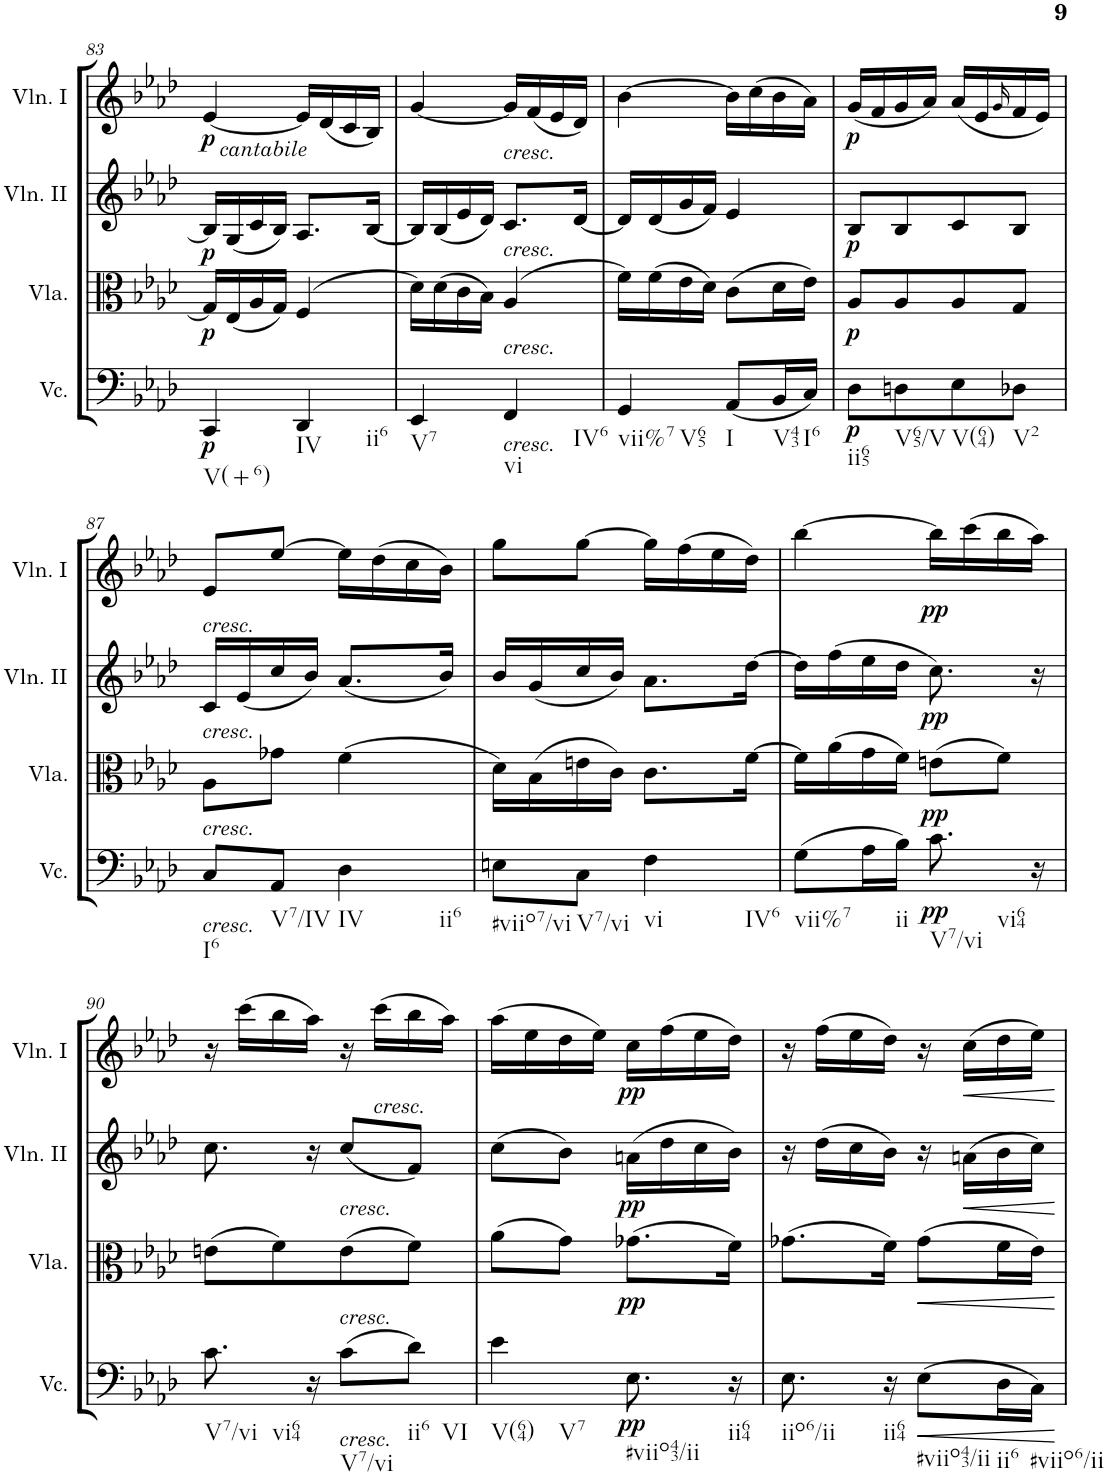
**kern	**dynam	**kern	**dynam	**kern	**dynam	**kern	**dynam
*part4	*part4	*part3	*part3	*part2	*part2	*part1	*part1
*staff4	*staff4	*staff3	*staff3	*staff2	*staff2	*staff1	*staff1
*I"Violoncello	*	*I"Viola	*	*I"Violino II	*	*I"Violino I	*
*I'Vc.	*	*I'Vla.	*	*I'Vln. II	*	*I'Vln. I	*
!!LO:PB:g=z
*clefF4	*	*clefC3	*	*clefG2	*	*clefG2	*
*k[b-e-a-d-]	*	*k[b-e-a-d-]	*	*k[b-e-a-d-]	*	*k[b-e-a-d-]	*
*M2/4	*	*M2/4	*	*M2/4	*	*M2/4	*
=83	=83	=83	=83	=83	=83	=83	=83
!	!	!	!	!	!	!LO:TX:b:i:t=cantabile	!
!LO:TX:b:t=V(+6)	!	!	!	!	!	!	!
!	!LO:DY:b	!	!LO:DY:b	!	!LO:DY:b	!	!LO:DY:b
4CC/	p	16G/LL]	p	16B-/LL]	p	[4e-/	p
.	.	(16E-/	.	(16G/	.	.	.
.	.	16A-/	.	16c/	.	.	.
.	.	16G/JJ)	.	16B-/JJ)	.	.	.
!LO:TX:b:t=IV	!	!	!	!	!	!	!
!LO:TX:b:t=ii6	!	!	!	!	!	!	!
4DD-/	.	(4F/	.	8.A-/L	.	16e-/LL]	.
.	.	.	.	.	.	(16d-/	.
.	.	.	.	.	.	16c/	.
.	.	.	.	[16B-/Jk	.	16B-/JJ)	.
=84	=84	=84	=84	=84	=84	=84	=84
!LO:TX:b:t=V7	!	!	!	!	!	!	!
4EE-/	.	16d-\LL)	.	16B-/LL]	.	[4g/	.
.	.	(16d-\	.	(16B-/	.	.	.
.	.	16c\	.	16e-/	.	.	.
.	.	16B-\JJ)	.	16d-/JJ)	.	.	.
!	!	!	!	!	!	!LO:TX:b:i:t=cresc.	!
!	!	!	!	!LO:TX:b:i:t=cresc.	!	!	!
!	!	!LO:TX:b:i:t=cresc.	!	!	!	!	!
!LO:TX:b:i:t=cresc.	!	!	!	!	!	!	!
!LO:TX:b:t=vi	!	!	!	!	!	!	!
!LO:TX:b:t=IV6	!	!	!	!	!	!	!
4FF/	.	(4A-/	.	8.c/L	.	16g/LL]	.
.	.	.	.	.	.	(16f/	.
.	.	.	.	.	.	16e-/	.
.	.	.	.	[16d-/Jk	.	16d-/JJ)	.
=85	=85	=85	=85	=85	=85	=85	=85
!LO:TX:b:t=vii%7	!	!	!	!	!	!	!
!LO:TX:b:t=V65	!	!	!	!	!	!	!
4GG/	.	16f\LL)	.	16d-/LL]	.	[4b-\	.
.	.	(16f\	.	(16d-/	.	.	.
.	.	16e-\	.	16g/	.	.	.
.	.	16d-\JJ)	.	16f/JJ)	.	.	.
!LO:TX:b:t=I	!	!	!	!	!	!	!
(8AA-/L	.	(8c\L	.	4e-/	.	16b-\LL]	.
.	.	.	.	.	.	(16cc\	.
!LO:TX:b:t=V43	!	!	!	!	!	!	!
16BB-/L	.	16d-\L	.	.	.	16b-\	.
!LO:TX:b:t=I6	!	!	!	!	!	!	!
16C/JJ)	.	16e-\JJ)	.	.	.	16a-\JJ)	.
=86	=86	=86	=86	=86	=86	=86	=86
!LO:TX:b:t=ii65	!	!	!	!	!	!	!
!	!LO:DY:b	!	!LO:DY:b	!	!LO:DY:b	!	!LO:DY:b
8D-\L	p	8A-/L	p	8B-/L	p	(16g/LL	p
.	.	.	.	.	.	16f/	.
!LO:TX:b:t=V65/V	!	!	!	!	!	!	!
8Dn\	.	8A-/	.	8B-/	.	16g/	.
.	.	.	.	.	.	16a-/JJ)	.
!LO:TX:b:t=V(64)	!	!	!	!	!	!	!
8E-\	.	8A-/	.	8c/	.	(16a-/LL	.
.	.	.	.	.	.	16e-/	.
.	.	.	.	.	.	16qg/	.
!LO:TX:b:t=V2	!	!	!	!	!	!	!
8D-X\J	.	8G/J	.	8B-/J	.	16f/	.
.	.	.	.	.	.	16e-/JJ)	.
!!LO:LB:g=z
=87	=87	=87	=87	=87	=87	=87	=87
!	!	!	!	!	!	!LO:TX:b:i:t=cresc.	!
!	!	!	!	!LO:TX:b:i:t=cresc.	!	!	!
!	!	!LO:TX:b:i:t=cresc.	!	!	!	!	!
!LO:TX:b:i:t=cresc.	!	!	!	!	!	!	!
!LO:TX:b:t=I6	!	!	!	!	!	!	!
8C/L	.	8A-\L	.	16c/LL	.	8e-/L	.
.	.	.	.	(16e-/	.	.	.
!LO:TX:b:t=V7/IV	!	!	!	!	!	!	!
8AA-/J	.	8g-X\J	.	16cc/	.	[8ee-/J	.
.	.	.	.	16b-/JJ)	.	.	.
!LO:TX:b:t=IV	!	!	!	!	!	!	!
!LO:TX:b:t=ii6	!	!	!	!	!	!	!
4D-\	.	(4f\	.	(8.a-/L	.	16ee-\LL]	.
.	.	.	.	.	.	(16dd-\	.
.	.	.	.	.	.	16cc\	.
.	.	.	.	16b-/Jk)	.	16b-\JJ)	.
=88	=88	=88	=88	=88	=88	=88	=88
!LO:TX:b:t=#viio7/vi	!	!	!	!	!	!	!
8En\L	.	16d-\LL)	.	16b-/LL	.	8gg\L	.
.	.	(16B-\	.	(16g/	.	.	.
!LO:TX:b:t=V7/vi	!	!	!	!	!	!	!
8C\J	.	16en\	.	16cc/	.	[8gg\J	.
.	.	16c\JJ)	.	16b-/JJ)	.	.	.
!LO:TX:b:t=vi	!	!	!	!	!	!	!
!LO:TX:b:t=IV6	!	!	!	!	!	!	!
4F\	.	8.c\L	.	8.a-\L	.	16gg\LL]	.
.	.	.	.	.	.	(16ff\	.
.	.	.	.	.	.	16ee-\	.
.	.	[16f\Jk	.	[16dd-\Jk	.	16dd-\JJ)	.
=89	=89	=89	=89	=89	=89	=89	=89
!LO:TX:b:t=vii%7	!	!	!	!	!	!	!
(8G\L	.	16f\LL]	.	16dd-\LL]	.	[4bb-\	.
.	.	(16a-\	.	(16ff\	.	.	.
16A-\L	.	16g\	.	16ee-\	.	.	.
!LO:TX:b:t=ii	!	!	!	!	!	!	!
16B-\JJ)	.	16f\JJ)	.	16dd-\JJ	.	.	.
!LO:TX:b:t=V7/vi	!	!	!	!	!	!	!
!LO:TX:b:t=vi64	!	!	!	!	!	!	!
!	!LO:DY:b	!	!LO:DY:b	!	!LO:DY:b	!	!LO:DY:b
8.c\	pp	(8en\L	pp	8.cc\)	pp	16bb-\LL]	pp
.	.	.	.	.	.	(16ccc\	.
.	.	8f\J)	.	.	.	16bb-\	.
16r	.	.	.	16r	.	16aa-\JJ)	.
!!LO:LB:g=z
=90	=90	=90	=90	=90	=90	=90	=90
!LO:TX:b:t=V7/vi	!	!	!	!	!	!	!
!LO:TX:b:t=vi64	!	!	!	!	!	!	!
8.c\	.	(8en\L	.	8.cc\	.	16r	.
.	.	.	.	.	.	(16ccc\LL	.
.	.	8f\)	.	.	.	16bb-\	.
16r	.	.	.	16r	.	16aa-\JJ)	.
!	!	!	!	!LO:TX:b:i:t=cresc.	!	!	!
!	!	!LO:TX:b:i:t=cresc.	!	!	!	!	!
!LO:TX:b:i:t=cresc.	!	!	!	!	!	!	!
!LO:TX:b:t=V7/vi	!	!	!	!	!	!	!
(8c\L	.	(8e\	.	(8cc/L	.	16r	.
!	!	!	!	!	!	!LO:TX:b:i:t=cresc.	!
.	.	.	.	.	.	(16ccc\LL	.
!LO:TX:b:t=ii6	!	!	!	!	!	!	!
!LO:TX:b:t=VI	!	!	!	!	!	!	!
8d-\J)	.	8f\J)	.	8f/J)	.	16bb-\	.
.	.	.	.	.	.	16aa-\JJ)	.
=91	=91	=91	=91	=91	=91	=91	=91
!LO:TX:b:t=V(64)	!	!	!	!	!	!	!
!LO:TX:b:t=V7	!	!	!	!	!	!	!
4e-\	.	(8a-\L	.	(8cc\L	.	(16aa-\LL	.
.	.	.	.	.	.	16ee-\	.
.	.	8g\J)	.	8b-\J)	.	16dd-\	.
.	.	.	.	.	.	16ee-\JJ)	.
!LO:TX:b:t=#viio43/ii	!	!	!	!	!	!	!
!	!LO:DY:b	!	!LO:DY:b	!	!LO:DY:b	!	!LO:DY:b
8.E-\	pp	(8.g-X\L	pp	(16an\LL	pp	16cc\LL	pp
.	.	.	.	16dd-\	.	(16ff\	.
.	.	.	.	16cc\	.	16ee-\	.
!LO:TX:b:t=ii64	!	!	!	!	!	!	!
16r	.	16f\Jk)	.	16b-\JJ)	.	16dd-\JJ)	.
=92	=92	=92	=92	=92	=92	=92	=92
!LO:TX:b:t=iio6/ii	!	!	!	!	!	!	!
8.E-\	.	(8.g-X\L	.	16r	.	16r	.
.	.	.	.	(16dd-\LL	.	(16ff\LL	.
.	.	.	.	16cc\	.	16ee-\	.
!LO:TX:b:t=ii64	!	!	!	!	!	!	!
16r	.	16f\Jk)	.	16b-\JJ)	.	16dd-\JJ)	.
!LO:TX:b:t=#viio43/ii	!	!	!	!	!	!	!
!	!	!	!LO:HP:b	!	!	!	!
(8E-\L	.	(8g-\L	<	16r	.	16r	.
!	!	!	!	!	!LO:HP:b	!	!LO:HP:b
.	.	.	.	(16an\LL	<	(16cc\LL	<
!LO:TX:b:t=ii6	!	!	!	!	!	!	!
16D-\L	.	16f\L	.	16b-\	.	16dd-\	.
!LO:TX:b:t=#viio6/ii	!	!	!	!	!	!	!
16C\JJ)	.	16e-\JJ)	.	16cc\JJ)	.	16ee-\JJ)	.
.	.	.	[	.	[	.	[
=	=	=	=	=	=	=	=
*-	*-	*-	*-	*-	*-	*-	*-
